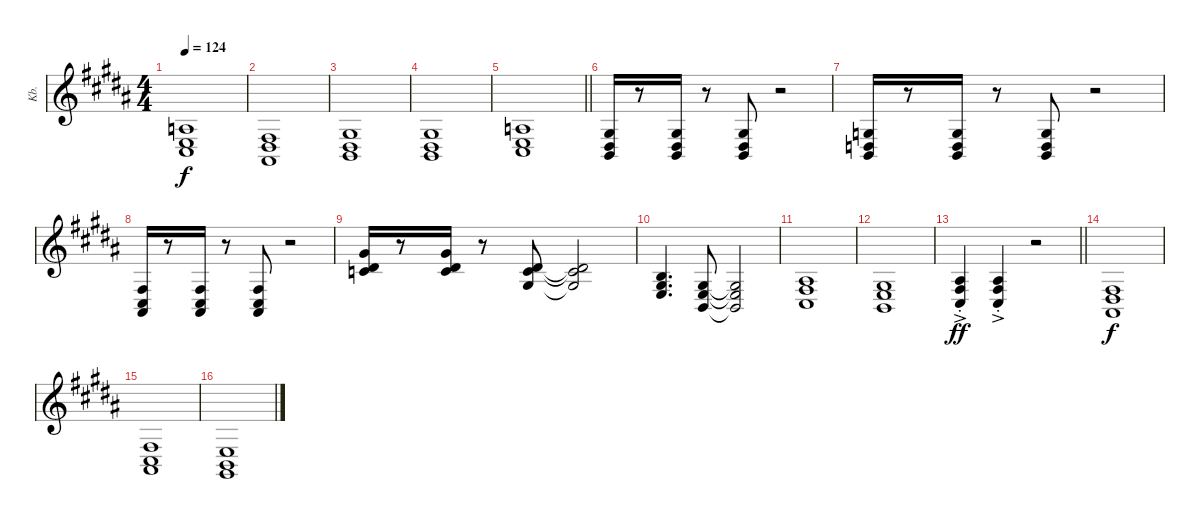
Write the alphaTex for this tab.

\track ("Kb." "Kb.") {instrument percussiveorgan}
\staff {score}
\tuning (E4 B3 G3 D3 A2 E2 B1) {hide}
\ts (4 4)
\tempo 124
\clef g2
\ks b
(2.3 2.4 4.5).1{dy f} |
(1.4 9.5 6.6).1 |
(1.3 1.4 2.5).1 |
(1.3 1.4 2.5).1 |
\barLineRight lightlight
(2.3 2.4 4.5).1 |
(1.3 1.4 2.5).16 r.8 (1.3 1.4 2.5).16 r.8 (1.3 1.4 2.5).8 r.2 |
(0.3 2.5 10.6).16 r.8 (0.3 0.4 2.5).16 r.8 (0.3 0.4 2.5).8 r.2 |
(4.4 1.5 9.6).16 r.8 (4.4 4.5 6.6).16 r.8 (4.4 1.5 9.6).8 r.2 |
(4.1 1.2 8.3).16 r.8 (4.1 4.2 5.3).16 r.8 (4.2 5.3 6.4).8 (4.2{t} 5.3{t} 6.4{t}).2 |
(0.2 1.3 2.4).4{d} (1.3 2.4 2.5).8 (1.3{t} 2.4{t} 2.5{t}).2 |
(3.3 4.4 4.5).1 |
(1.3 2.4 2.5).1 |
\barLineRight lightlight
(3.3{ac st} 4.4{ac st} 4.5{ac st}).4{dy ff} (3.3{ac st} 4.4{ac st} 4.5{ac st}).4 r.2 |
(4.4 6.5 6.6).1{dy f} |
(4.4 1.5 9.6).1 |
(2.4 2.5 4.6).1
